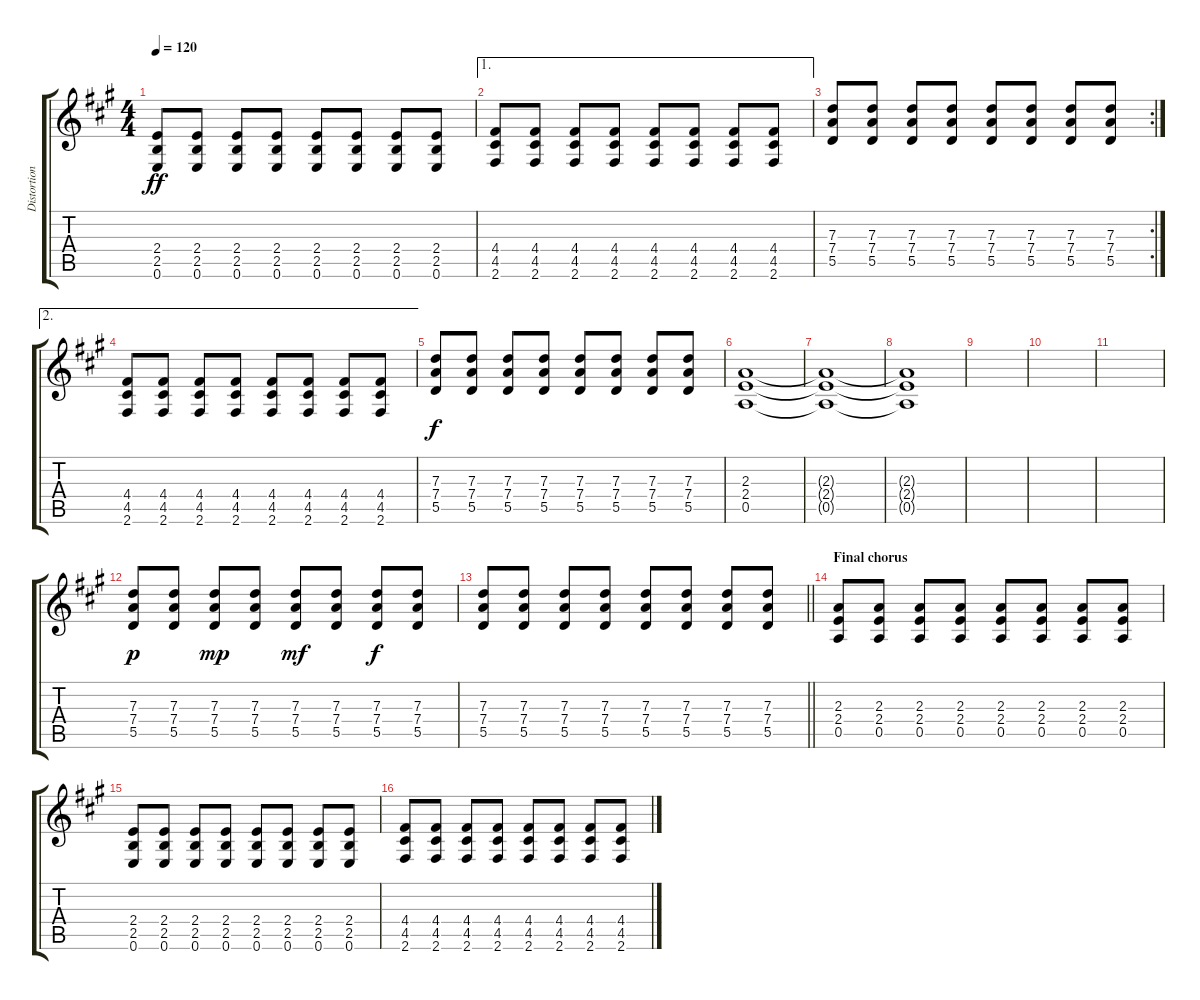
\track ("Distortion guitar" "Distortion") {instrument electricguitarclean}
\staff {score tabs}
\tuning (E4 B3 G3 D3 A2 E2) {hide}
\ts (4 4)
\tempo 120
\clef g2
\ks a
(2.4 2.5 0.6).8{dy ff} (2.4 2.5 0.6).8 (2.4 2.5 0.6).8 (2.4 2.5 0.6).8 (2.4 2.5 0.6).8 (2.4 2.5 0.6).8 (2.4 2.5 0.6).8 (2.4 2.5 0.6).8 |
\ae 1
(4.4 4.5 2.6).8 (4.4 4.5 2.6).8 (4.4 4.5 2.6).8 (4.4 4.5 2.6).8 (4.4 4.5 2.6).8 (4.4 4.5 2.6).8 (4.4 4.5 2.6).8 (4.4 4.5 2.6).8 |
\rc 2
(7.3 7.4 5.5).8 (7.3 7.4 5.5).8 (7.3 7.4 5.5).8 (7.3 7.4 5.5).8 (7.3 7.4 5.5).8 (7.3 7.4 5.5).8 (7.3 7.4 5.5).8 (7.3 7.4 5.5).8 |
\ae 2
(4.4 4.5 2.6).8 (4.4 4.5 2.6).8 (4.4 4.5 2.6).8 (4.4 4.5 2.6).8 (4.4 4.5 2.6).8 (4.4 4.5 2.6).8 (4.4 4.5 2.6).8 (4.4 4.5 2.6).8 |
(7.3 7.4 5.5).8{dy f} (7.3 7.4 5.5).8 (7.3 7.4 5.5).8 (7.3 7.4 5.5).8 (7.3 7.4 5.5).8 (7.3 7.4 5.5).8 (7.3 7.4 5.5).8 (7.3 7.4 5.5).8 |
(2.3 2.4 0.5).1 |
(2.3{t} 2.4{t} 0.5{t}).1 |
(2.3{t} 2.4{t} 0.5{t}).1 |
|
|
|
(7.3 7.4 5.5).8{dy p} (7.3 7.4 5.5).8 (7.3 7.4 5.5).8{dy mp} (7.3 7.4 5.5).8 (7.3 7.4 5.5).8{dy mf} (7.3 7.4 5.5).8 (7.3 7.4 5.5).8{dy f} (7.3 7.4 5.5).8 |
\barLineRight lightlight
(7.3 7.4 5.5).8 (7.3 7.4 5.5).8 (7.3 7.4 5.5).8 (7.3 7.4 5.5).8 (7.3 7.4 5.5).8 (7.3 7.4 5.5).8 (7.3 7.4 5.5).8 (7.3 7.4 5.5).8 |
\section ("" "Final chorus")
(2.3 2.4 0.5).8{volume 11} (2.3 2.4 0.5).8 (2.3 2.4 0.5).8 (2.3 2.4 0.5).8 (2.3 2.4 0.5).8 (2.3 2.4 0.5).8 (2.3 2.4 0.5).8 (2.3 2.4 0.5).8 |
(2.4 2.5 0.6).8 (2.4 2.5 0.6).8 (2.4 2.5 0.6).8 (2.4 2.5 0.6).8 (2.4 2.5 0.6).8 (2.4 2.5 0.6).8 (2.4 2.5 0.6).8 (2.4 2.5 0.6).8 |
(4.4 4.5 2.6).8 (4.4 4.5 2.6).8 (4.4 4.5 2.6).8 (4.4 4.5 2.6).8 (4.4 4.5 2.6).8 (4.4 4.5 2.6).8 (4.4 4.5 2.6).8 (4.4 4.5 2.6).8
